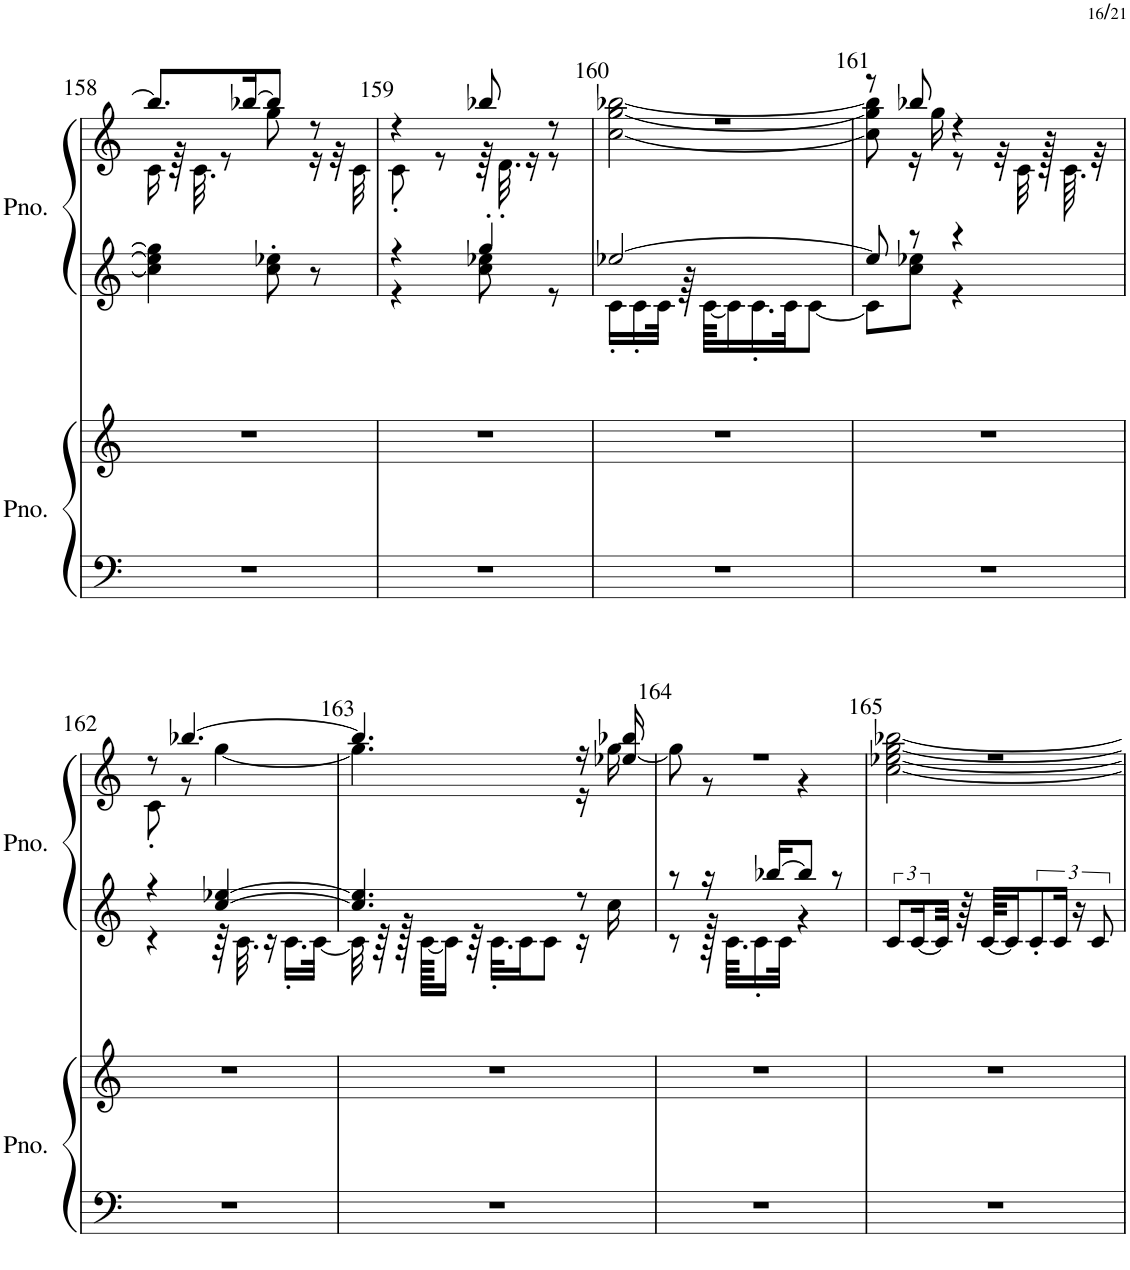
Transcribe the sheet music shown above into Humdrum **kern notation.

**kern	**kern	**kern	**kern
*part2	*part2	*part1	*part1
*staff4	*staff3	*staff2	*staff1
*I"ピアノ	*	*I"ピアノ	*
!!LO:PB:g=z
*clefF4	*clefG2	*clefG2	*clefG2
*k[]	*k[]	*k[]	*k[]
*M4/8	*M4/8	*M4/8	*M4/8
=158	=158	=158	=158
*	*	*	*^
2r	2r	4cc\] 4ee-\] 4gg\]	8.bb-/L]	16c\
.	.	.	.	64r
.	.	.	.	32.c\
.	.	.	.	8r
.	.	.	[16bb-X/K	.
.	.	8cc\' 8ee-X\'	8bb-/J]	8gg\
.	.	8r	8r	16r
.	.	.	.	32r
.	.	.	.	32c\
=159	=159	=159	=159	=159
*	*	*^	*	*
2r	2r	4r	4r	4r	8c'\
.	.	.	.	.	8r
.	.	4gg'/	8cc\ 8ee-X\	8bb-X/	64r
.	.	.	.	.	32.d'\
.	.	.	.	.	16r
.	.	.	8r	8r	8r
=160	=160	=160	=160	=160	=160
2r	2r	[2ee-X/	16c'\LL	2r	[2cc\ [2gg\ [2bb-X\
.	.	.	16c'\	.	.
.	.	.	32c\JJk	.	.
.	.	.	64r	.	.
.	.	.	[64c\KKLL	.	.
.	.	.	16c\]	.	.
.	.	.	16.c'\	.	.
.	.	.	32c\JK	.	.
.	.	.	[8c\J	.	.
=161	=161	=161	=161	=161	=161
2r	2r	8ee-/]	8c\L]	8r	8cc\] 8gg\] 8bb-\]
.	.	8r	8cc\ 8ee-X\J	8bb-X/	16r
.	.	.	.	.	16gg\
.	.	4r	4r	4r	8r
.	.	.	.	.	32r
.	.	.	.	.	32c\
.	.	.	.	.	128r
.	.	.	.	.	64.c\
.	.	.	.	.	32r
!!LO:LB:g=z	!!
=162	=162	=162	=162	=162	=162
2r	2r	4r	4r	8r	8c'\
.	.	.	.	[4.bb-X/	8r
.	.	[4cc/ [4ee-X/	64r	.	[4gg\
.	.	.	32.c\	.	.
.	.	.	16r	.	.
.	.	.	16.c'\LL	.	.
.	.	.	[32c\JJk	.	.
=163	=163	=163	=163	=163	=163
2r	2r	4.cc/] 4.ee-/]	32c\]	4.bb-/]	4.gg\]
.	.	.	64r	.	.
.	.	.	128r	.	.
.	.	.	[128c\KKKLL	.	.
.	.	.	16c\JJ]	.	.
.	.	.	64r	.	.
.	.	.	32.c'\KLL	.	.
.	.	.	16c\J	.	.
.	.	.	8c\J	.	.
.	.	8r	16r	16r	16r
.	.	.	16cc\	16ee-X/ 16bb-X/	[16gg\
=164	=164	=164	=164	=164	=164
2r	2r	8r	8r	2r	8gg\]
.	.	16r	128r	.	8r
.	.	.	64.c\KKLL	.	.
.	.	.	16c'\	.	.
.	.	[16bb-X/KL	.	.	.
.	.	.	32c\JJk	.	.
.	.	8bb-/J]	4r	.	4r
.	.	8r	.	.	.
*	*	*v	*v	*	*
=165	=165	=165	=165	=165
2r	2r	12c/L	2r	[2cc\ [2ee-X\ [2gg\ [2bb-X\
.	.	[24c/L	.	.
.	.	32c/JJk]	.	.
.	.	64r	.	.
.	.	[64c/KKLL	.	.
.	.	16c/J]	.	.
.	.	12c'/	.	.
.	.	24c/Jk	.	.
.	.	24r	.	.
.	.	12c/	.	.
*	*	*	*v	*v
=	=	=	=
*-	*-	*-	*-
